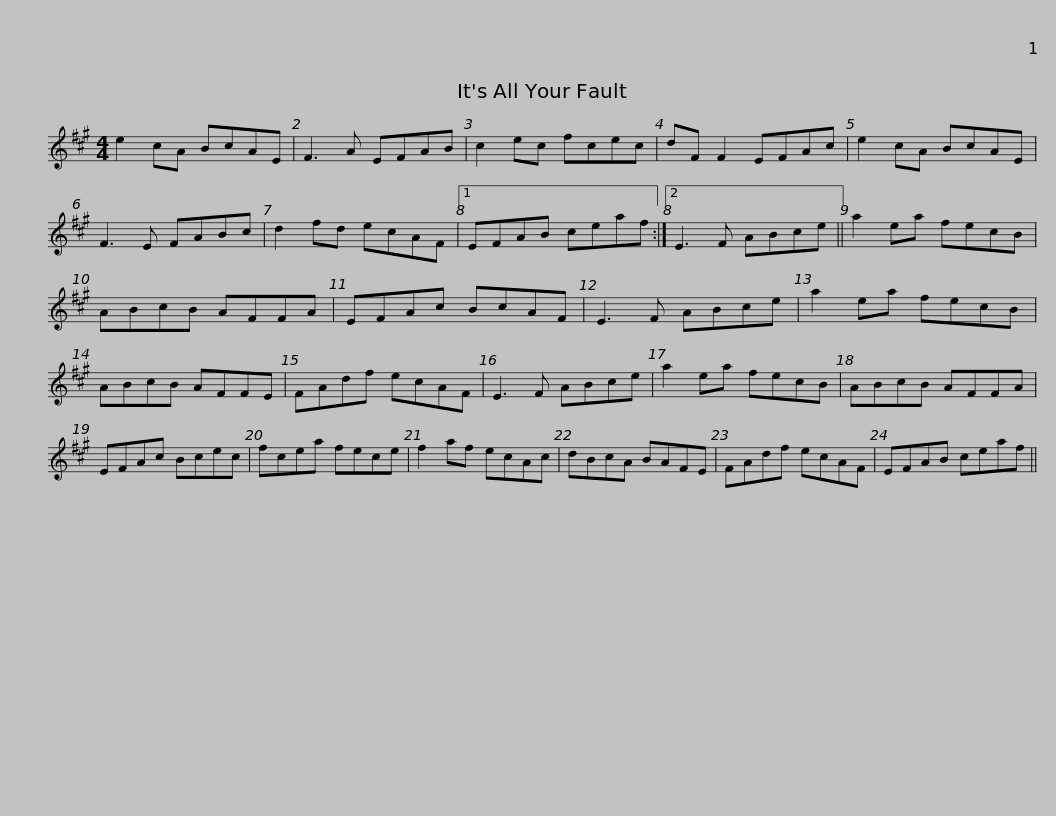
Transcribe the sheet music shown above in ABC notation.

X:1
L:1/8
M:4/4
I:linebreak $
K:A
V:1 treble
V:1
 e2 cA BcAE | F3 A EFAB | c2 ec fcec | dF F2 EFAc | e2 cA BcAE | %5
 F3 E FABc |$ d2 fd ecAF |1 EFAB ceaf :|2 E3 F ABce || a2 ea fecB | %10
 ABcB AFFA |$ EFAc BcAF | E3 F ABce | a2 ea fecB | ABcB AFFE | %15
 FAdf ecAF | E3 F ABce |$ a2 ea fecB | ABcB AFFA | EFAc Bcec | %20
 fcea fece | f2 af ecAc |$ dBcA BAFE | FAdf ecAF | EFAB ceaf || %25
